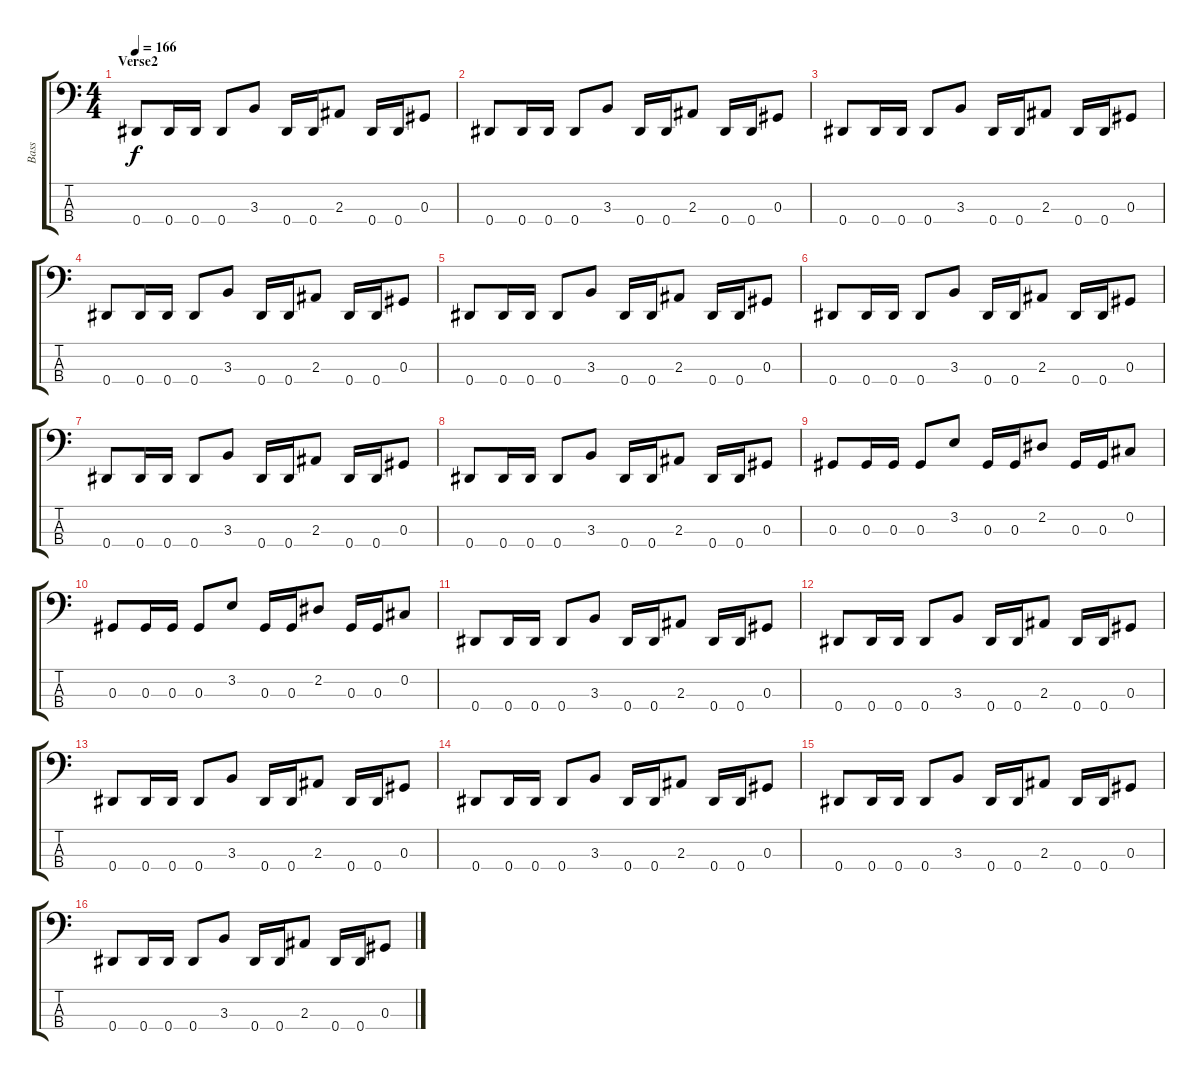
\track ("Bass" "Bass") {instrument electricbassfinger}
\staff {score tabs}
\tuning (Gb2 Db2 Ab1 Eb1) {hide}
\ts (4 4)
\section ("" "Verse2")
\tempo 166
\clef f4
\ks c
0.4.8{dy f} 0.4.16 0.4.16 0.4.8 3.3.8 0.4.16 0.4.16 2.3.8 0.4.16 0.4.16 0.3.8 |
0.4.8 0.4.16 0.4.16 0.4.8 3.3.8 0.4.16 0.4.16 2.3.8 0.4.16 0.4.16 0.3.8 |
0.4.8 0.4.16 0.4.16 0.4.8 3.3.8 0.4.16 0.4.16 2.3.8 0.4.16 0.4.16 0.3.8 |
0.4.8 0.4.16 0.4.16 0.4.8 3.3.8 0.4.16 0.4.16 2.3.8 0.4.16 0.4.16 0.3.8 |
0.4.8 0.4.16 0.4.16 0.4.8 3.3.8 0.4.16 0.4.16 2.3.8 0.4.16 0.4.16 0.3.8 |
0.4.8 0.4.16 0.4.16 0.4.8 3.3.8 0.4.16 0.4.16 2.3.8 0.4.16 0.4.16 0.3.8 |
0.4.8 0.4.16 0.4.16 0.4.8 3.3.8 0.4.16 0.4.16 2.3.8 0.4.16 0.4.16 0.3.8 |
0.4.8 0.4.16 0.4.16 0.4.8 3.3.8 0.4.16 0.4.16 2.3.8 0.4.16 0.4.16 0.3.8 |
0.3.8 0.3.16 0.3.16 0.3.8 3.2.8 0.3.16 0.3.16 2.2.8 0.3.16 0.3.16 0.2.8 |
0.3.8 0.3.16 0.3.16 0.3.8 3.2.8 0.3.16 0.3.16 2.2.8 0.3.16 0.3.16 0.2.8 |
0.4.8 0.4.16 0.4.16 0.4.8 3.3.8 0.4.16 0.4.16 2.3.8 0.4.16 0.4.16 0.3.8 |
0.4.8 0.4.16 0.4.16 0.4.8 3.3.8 0.4.16 0.4.16 2.3.8 0.4.16 0.4.16 0.3.8 |
0.4.8 0.4.16 0.4.16 0.4.8 3.3.8 0.4.16 0.4.16 2.3.8 0.4.16 0.4.16 0.3.8 |
0.4.8 0.4.16 0.4.16 0.4.8 3.3.8 0.4.16 0.4.16 2.3.8 0.4.16 0.4.16 0.3.8 |
0.4.8 0.4.16 0.4.16 0.4.8 3.3.8 0.4.16 0.4.16 2.3.8 0.4.16 0.4.16 0.3.8 |
0.4.8 0.4.16 0.4.16 0.4.8 3.3.8 0.4.16 0.4.16 2.3.8 0.4.16 0.4.16 0.3.8
